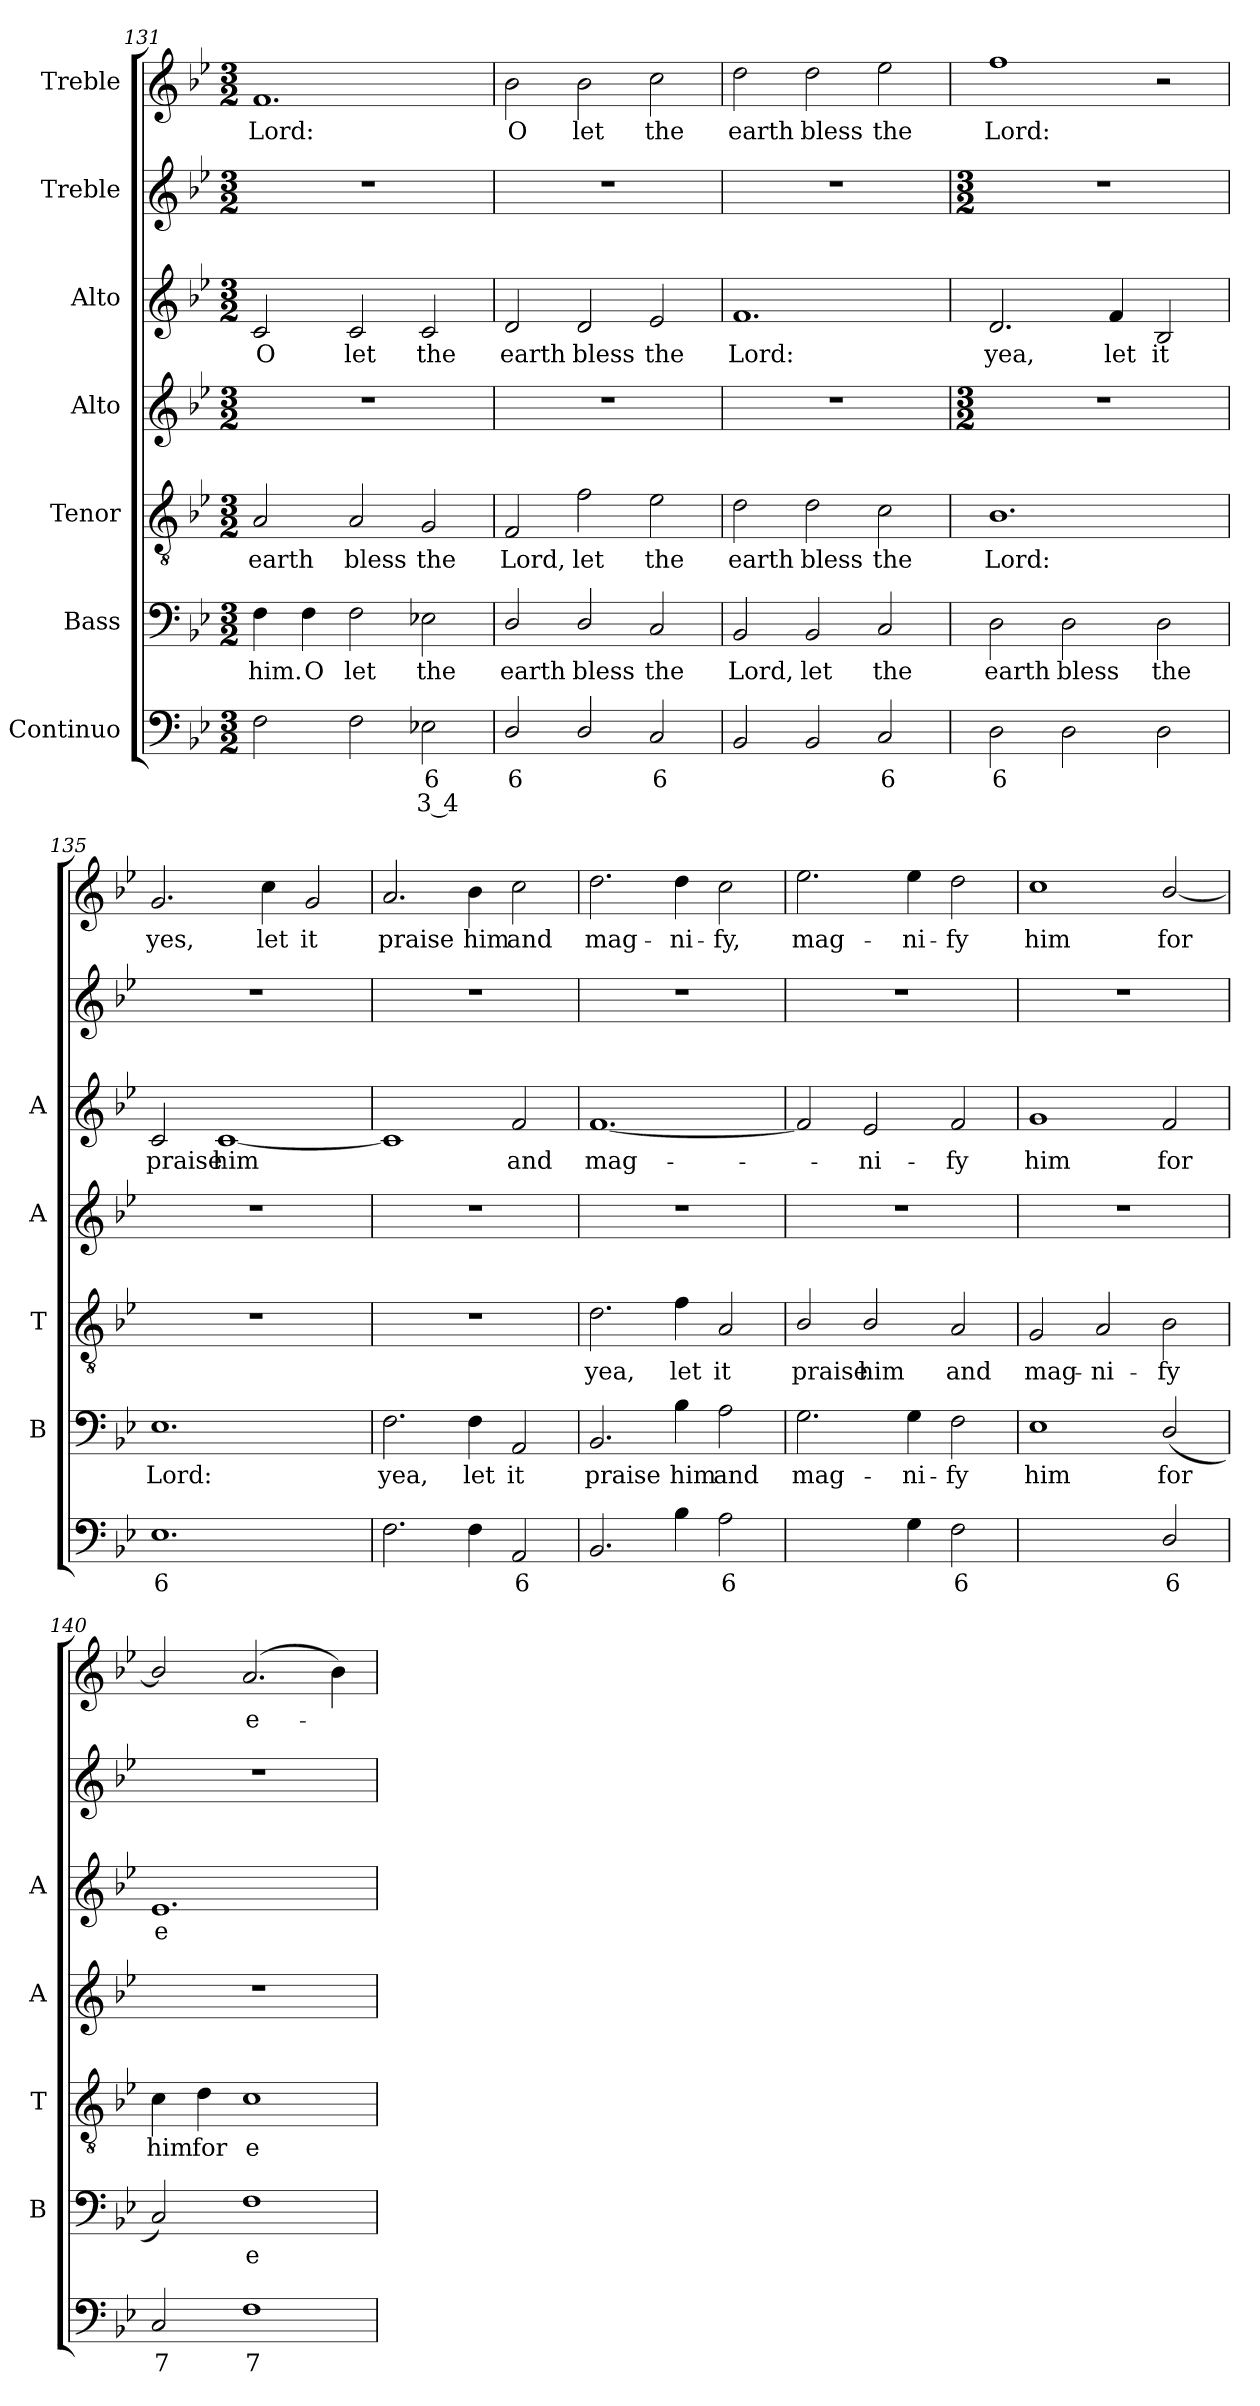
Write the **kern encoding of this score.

**kern	**text	**text	**kern	**text	**kern	**text	**kern	**kern	**text	**kern	**kern	**text
*part7	*part7	*part7	*part6	*part6	*part5	*part5	*part4	*part3	*part3	*part2	*part1	*part1
*staff7	*staff7	*staff7	*staff6	*staff6	*staff5	*staff5	*staff4	*staff3	*staff3	*staff2	*staff1	*staff1
*I"Continuo	*	*	*I"Bass	*	*I"Tenor	*	*I"Alto	*I"Alto	*	*I"Treble	*I"Treble	*
*	*	*	*I'B	*	*I'T	*	*I'A	*I'A	*	*	*	*
*clefF4	*	*	*clefF4	*	*clefGv2	*	*clefG2	*clefG2	*	*clefG2	*clefG2	*
*k[b-e-]	*	*	*k[b-e-]	*	*k[b-e-]	*	*k[b-e-]	*k[b-e-]	*	*k[b-e-]	*k[b-e-]	*
*B-:	*	*	*B-:	*	*B-:	*	*B-:	*B-:	*	*B-:	*B-:	*
*M3/2	*	*	*M3/2	*	*M3/2	*	*M3/2	*M3/2	*	*M3/2	*M3/2	*
=131	=131	=131	=131	=131	=131	=131	=131	=131	=131	=131	=131	=131
!	!	!	!	!LO:LY:b	!	!LO:LY:b	!	!	!LO:LY:b	!	!	!LO:LY:b
2F\	.	.	4F\	him.	2A/	earth	1.r	2c/	O	1.r	1.f	Lord:
!	!	!	!	!LO:LY:b	!	!	!	!	!	!	!	!
.	.	.	4F\	O	.	.	.	.	.	.	.	.
!	!	!	!	!LO:LY:b	!	!LO:LY:b	!	!	!LO:LY:b	!	!	!
2F\	.	.	2F\	let	2A/	bless	.	2c/	let	.	.	.
!	!LO:LY:b	!LO:LY:b	!	!LO:LY:b	!	!LO:LY:b	!	!	!LO:LY:b	!	!	!
2E-X\	6	3 4	2E-X\	the	2G/	the	.	2c/	the	.	.	.
=132	=132	=132	=132	=132	=132	=132	=132	=132	=132	=132	=132	=132
!	!LO:LY:b	!	!	!LO:LY:b	!	!LO:LY:b	!	!	!LO:LY:b	!	!	!LO:LY:b
2D/	6	.	2D/	earth	2F/	Lord,	1.r	2d/	earth	1.r	2b-\	O
!	!	!	!	!LO:LY:b	!	!LO:LY:b	!	!	!LO:LY:b	!	!	!LO:LY:b
2D/	.	.	2D/	bless	2f\	let	.	2d/	bless	.	2b-\	let
!	!LO:LY:b	!	!	!LO:LY:b	!	!LO:LY:b	!	!	!LO:LY:b	!	!	!LO:LY:b
2C/	6	.	2C/	the	2e-\	the	.	2e-/	the	.	2cc\	the
=133	=133	=133	=133	=133	=133	=133	=133	=133	=133	=133	=133	=133
!	!	!	!	!LO:LY:b	!	!LO:LY:b	!	!	!LO:LY:b	!	!	!LO:LY:b
2BB-/	.	.	2BB-/	Lord,	2d\	earth	1.r	1.f	Lord:	1.r	2dd\	earth
!	!	!	!	!LO:LY:b	!	!LO:LY:b	!	!	!	!	!	!LO:LY:b
2BB-/	.	.	2BB-/	let	2d\	bless	.	.	.	.	2dd\	bless
!	!LO:LY:b	!	!	!LO:LY:b	!	!LO:LY:b	!	!	!	!	!	!LO:LY:b
2C/	6	.	2C/	the	2c\	the	.	.	.	.	2ee-\	the
!!LO:LB:g=z
=134	=134	=134	=134	=134	=134	=134	=134	=134	=134	=134	=134	=134
*	*	*	*	*	*	*	*M3/2	*	*	*M3/2	*	*
!	!LO:LY:b	!	!	!LO:LY:b	!	!LO:LY:b	!	!	!LO:LY:b	!	!	!LO:LY:b
2D\	6	.	2D\	earth	1.B-	Lord:	1.r	2.d/	yea,	1.r	1ff	Lord:
!	!	!	!	!LO:LY:b	!	!	!	!	!	!	!	!
2D\	.	.	2D\	bless	.	.	.	.	.	.	.	.
!	!	!	!	!	!	!	!	!	!LO:LY:b	!	!	!
.	.	.	.	.	.	.	.	4f/	let	.	.	.
!	!	!	!	!LO:LY:b	!	!	!	!	!LO:LY:b	!	!	!
2D\	.	.	2D\	the	.	.	.	2B-/	it	.	2r	.
=135	=135	=135	=135	=135	=135	=135	=135	=135	=135	=135	=135	=135
!	!LO:LY:b	!	!	!LO:LY:b	!	!	!	!	!LO:LY:b	!	!	!LO:LY:b
1.E-	6	.	1.E-	Lord:	1.r	.	1.r	2c/	praise	1.r	2.g/	yes,
!	!	!	!	!	!	!	!	!	!LO:LY:b	!	!	!
.	.	.	.	.	.	.	.	[1c	him	.	.	.
!	!	!	!	!	!	!	!	!	!	!	!	!LO:LY:b
.	.	.	.	.	.	.	.	.	.	.	4cc\	let
!	!	!	!	!	!	!	!	!	!	!	!	!LO:LY:b
.	.	.	.	.	.	.	.	.	.	.	2g/	it
=136	=136	=136	=136	=136	=136	=136	=136	=136	=136	=136	=136	=136
!	!	!	!	!LO:LY:b	!	!	!	!	!	!	!	!LO:LY:b
2.F\	.	.	2.F\	yea,	1.r	.	1.r	1c]	.	1.r	2.a/	praise
!	!	!	!	!LO:LY:b	!	!	!	!	!	!	!	!LO:LY:b
4F\	.	.	4F\	let	.	.	.	.	.	.	4b-\	him
!	!LO:LY:b	!	!	!LO:LY:b	!	!	!	!	!LO:LY:b	!	!	!LO:LY:b
2AA/	6	.	2AA/	it	.	.	.	2f/	and	.	2cc\	and
=137	=137	=137	=137	=137	=137	=137	=137	=137	=137	=137	=137	=137
!	!	!	!	!LO:LY:b	!	!LO:LY:b	!	!	!LO:LY:b	!	!	!LO:LY:b
2.BB-/	.	.	2.BB-/	praise	2.d\	yea,	1.r	[1.f	mag-	1.r	2.dd\	mag-
!	!	!	!	!LO:LY:b	!	!LO:LY:b	!	!	!	!	!	!LO:LY:b
4B-\	.	.	4B-\	him	4f\	let	.	.	.	.	4dd\	-ni-
!	!LO:LY:b	!	!	!LO:LY:b	!	!LO:LY:b	!	!	!	!	!	!LO:LY:b
2A\	6	.	2A\	and	2A/	it	.	.	.	.	2cc\	-fy,
=138	=138	=138	=138	=138	=138	=138	=138	=138	=138	=138	=138	=138
!	!LO:LY:b	!LO:LY:b	!	!LO:LY:b	!	!LO:LY:b	!	!	!	!	!	!LO:LY:b
[2G\yy	6	7	2.G\	mag-	2B-/	praise	1.r	2f/]	.	1.r	2.ee-\	mag-
!	!	!LO:LY:b	!	!	!	!LO:LY:b	!	!	!LO:LY:b	!	!	!
4G\yy]	.	6	.	.	2B-/	him	.	2e-/	ni-	.	.	.
!	!	!	!	!LO:LY:b	!	!	!	!	!	!	!	!LO:LY:b
4G\	.	.	4G\	-ni-	.	.	.	.	.	.	4ee-\	-ni-
!	!LO:LY:b	!	!	!LO:LY:b	!	!LO:LY:b	!	!	!LO:LY:b	!	!	!LO:LY:b
2F\	6	.	2F\	-fy	2A/	and	.	2f/	-fy	.	2dd\	-fy
=139	=139	=139	=139	=139	=139	=139	=139	=139	=139	=139	=139	=139
!	!LO:LY:b	!LO:LY:b	!	!LO:LY:b	!	!LO:LY:b	!	!	!LO:LY:b	!	!	!LO:LY:b
[2E-\yy	6	3	1E-	him	2G/	mag-	1.r	1g	him	1.r	1cc	him
!	!	!LO:LY:b	!	!	!	!LO:LY:b	!	!	!	!	!	!
2E-\yy]	.	4	.	.	2A/	-ni-	.	.	.	.	.	.
!	!LO:LY:b	!	!	!LO:LY:b	!	!LO:LY:b	!	!	!LO:LY:b	!	!	!LO:LY:b
2D/	6	.	(<2D/	for	2B-\	-fy	.	2f/	for	.	[2b-/	for
!!LO:PB:g=z
=140	=140	=140	=140	=140	=140	=140	=140	=140	=140	=140	=140	=140
!	!LO:LY:b	!	!	!	!	!LO:LY:b	!	!	!LO:LY:b	!	!	!
2C/	7	.	2C/)	.	4c\	him	1.r	1.e-	e-	1.r	2b-/]	.
!	!	!	!	!	!	!LO:LY:b	!	!	!	!	!	!
.	.	.	.	.	4d\	for	.	.	.	.	.	.
!	!LO:LY:b	!	!	!LO:LY:b	!	!LO:LY:b	!	!	!	!	!	!LO:LY:b
1F	7	.	1F	e-	1c	e-	.	.	.	.	(<2.a/	e-
.	.	.	.	.	.	.	.	.	.	.	4b-\)	.
=	=	=	=	=	=	=	=	=	=	=	=	=
*-	*-	*-	*-	*-	*-	*-	*-	*-	*-	*-	*-	*-
